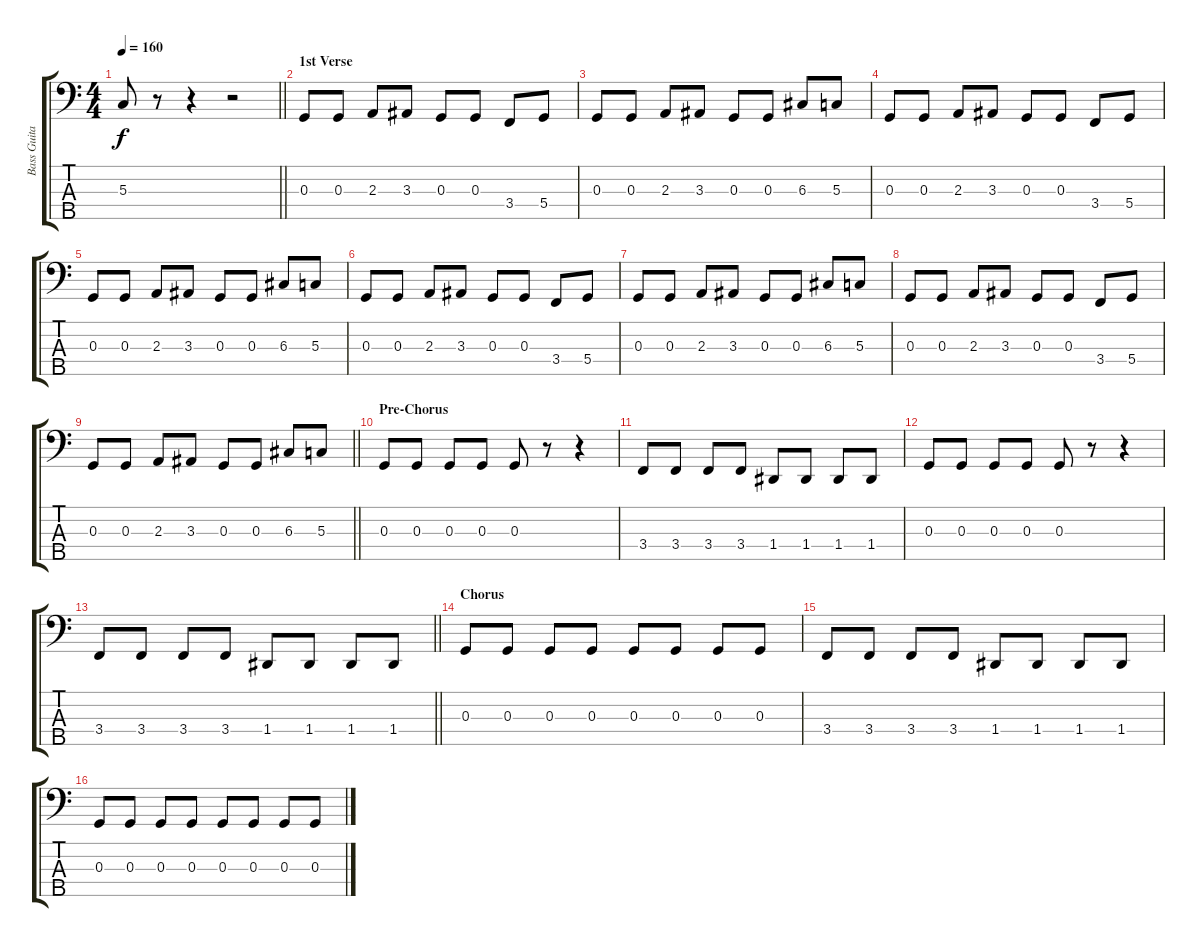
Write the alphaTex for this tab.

\track ("Bass Guitar" "Bass Guita") {instrument electricbasspick}
\staff {score tabs}
\tuning (F2 C2 G1 D1 A0) {hide}
\ts (4 4)
\tempo 160
\clef f4
\barLineRight lightlight
\ks c
5.3.8{dy f} r.8 r.4 r.2 |
\section ("" "1st Verse")
0.3.8 0.3.8 2.3.8 3.3.8 0.3.8 0.3.8 3.4.8 5.4.8 |
0.3.8 0.3.8 2.3.8 3.3.8 0.3.8 0.3.8 6.3.8 5.3.8 |
0.3.8 0.3.8 2.3.8 3.3.8 0.3.8 0.3.8 3.4.8 5.4.8 |
0.3.8 0.3.8 2.3.8 3.3.8 0.3.8 0.3.8 6.3.8 5.3.8 |
0.3.8 0.3.8 2.3.8 3.3.8 0.3.8 0.3.8 3.4.8 5.4.8 |
0.3.8 0.3.8 2.3.8 3.3.8 0.3.8 0.3.8 6.3.8 5.3.8 |
0.3.8 0.3.8 2.3.8 3.3.8 0.3.8 0.3.8 3.4.8 5.4.8 |
\barLineRight lightlight
0.3.8 0.3.8 2.3.8 3.3.8 0.3.8 0.3.8 6.3.8 5.3.8 |
\section ("" "Pre-Chorus")
0.3.8 0.3.8 0.3.8 0.3.8 0.3.8 r.8 r.4 |
3.4.8 3.4.8 3.4.8 3.4.8 1.4.8 1.4.8 1.4.8 1.4.8 |
0.3.8 0.3.8 0.3.8 0.3.8 0.3.8 r.8 r.4 |
\barLineRight lightlight
3.4.8 3.4.8 3.4.8 3.4.8 1.4.8 1.4.8 1.4.8 1.4.8 |
\section ("" "Chorus")
0.3.8 0.3.8 0.3.8 0.3.8 0.3.8 0.3.8 0.3.8 0.3.8 |
3.4.8 3.4.8 3.4.8 3.4.8 1.4.8 1.4.8 1.4.8 1.4.8 |
0.3.8 0.3.8 0.3.8 0.3.8 0.3.8 0.3.8 0.3.8 0.3.8
